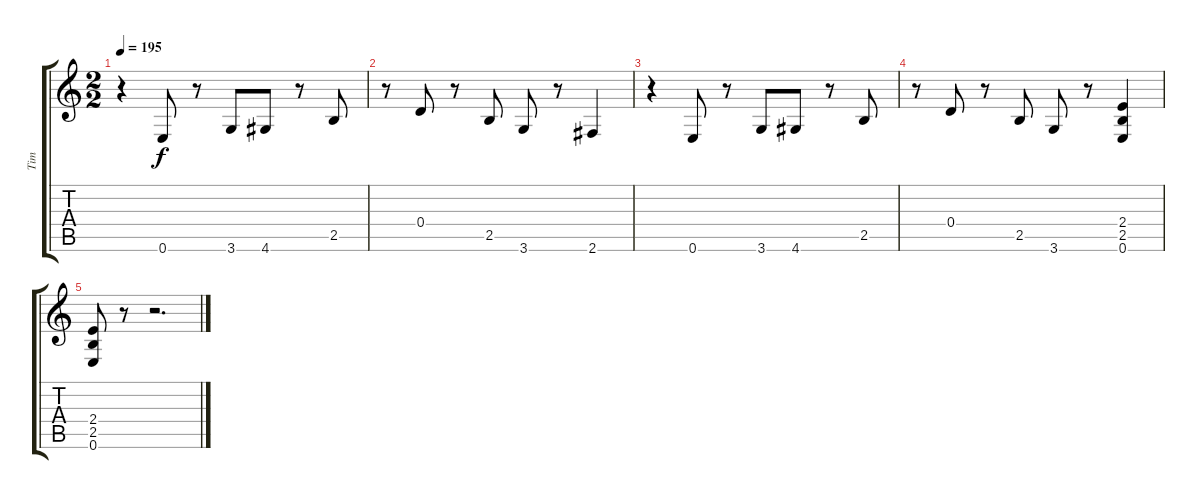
\track ("Tim" "Tim") {instrument distortionguitar}
\staff {score tabs}
\tuning (E4 B3 G3 D3 A2 E2) {hide}
\ts (2 2)
\tempo 195
\clef g2
\ks c
r.4{dy f} 0.6.8 r.8 3.6.8 4.6.8 r.8 2.5.8 |
r.8 0.4.8 r.8 2.5.8 3.6.8 r.8 2.6.4 |
r.4 0.6.8 r.8 3.6.8 4.6.8 r.8 2.5.8 |
r.8 0.4.8 r.8 2.5.8 3.6.8 r.8 (2.4 2.5 0.6).4 |
(2.4 2.5 0.6).8 r.8 r.2{d}
